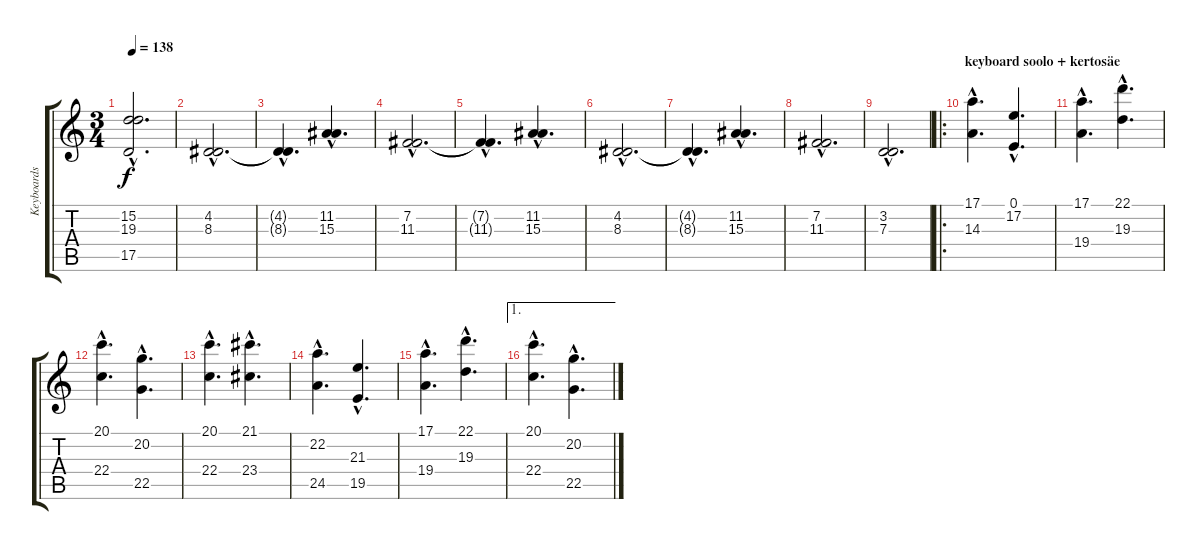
\track ("Keyboards" "Keyboards") {instrument stringensemble1}
\staff {score tabs}
\tuning (E4 B3 G3 D3 A2 D2) {hide}
\ts (3 4)
\tempo 138
\clef g2
\ks c
(15.2{hac} 19.3{hac} 17.5{hac}).2{d dy f} |
(4.2{hac} 8.3{hac}).2{d} |
(4.2{hac t} 8.3{hac t}).4{d} (11.2{hac} 15.3{hac}).4{d} |
(7.2{hac} 11.3{hac}).2{d} |
(7.2{hac t} 11.3{hac t}).4{d} (11.2{hac} 15.3{hac}).4{d} |
(4.2{hac} 8.3{hac}).2{d} |
(4.2{hac t} 8.3{hac t}).4{d} (11.2{hac} 15.3{hac}).4{d} |
(7.2{hac} 11.3{hac}).2{d} |
(3.2{hac} 7.3{hac}).2{d} |
\ro
\section ("" "keyboard soolo + kertosäe")
(17.1{hac} 14.3{hac}).4{d} (0.1{hac} 17.2{hac}).4{d} |
(17.1{hac} 19.4{hac}).4{d} (22.1{hac} 19.3{hac}).4{d} |
(20.1{hac} 22.4{hac}).4{d} (20.2{hac} 22.5{hac}).4{d} |
(20.1{hac} 22.4{hac}).4{d} (21.1{hac} 23.4{hac}).4{d} |
(22.2{hac} 24.5{hac}).4{d} (21.3{hac} 19.5{hac}).4{d} |
(17.1{hac} 19.4{hac}).4{d} (22.1{hac} 19.3{hac}).4{d} |
\ae 1
(20.1{hac} 22.4{hac}).4{d} (20.2{hac} 22.5{hac}).4{d}
